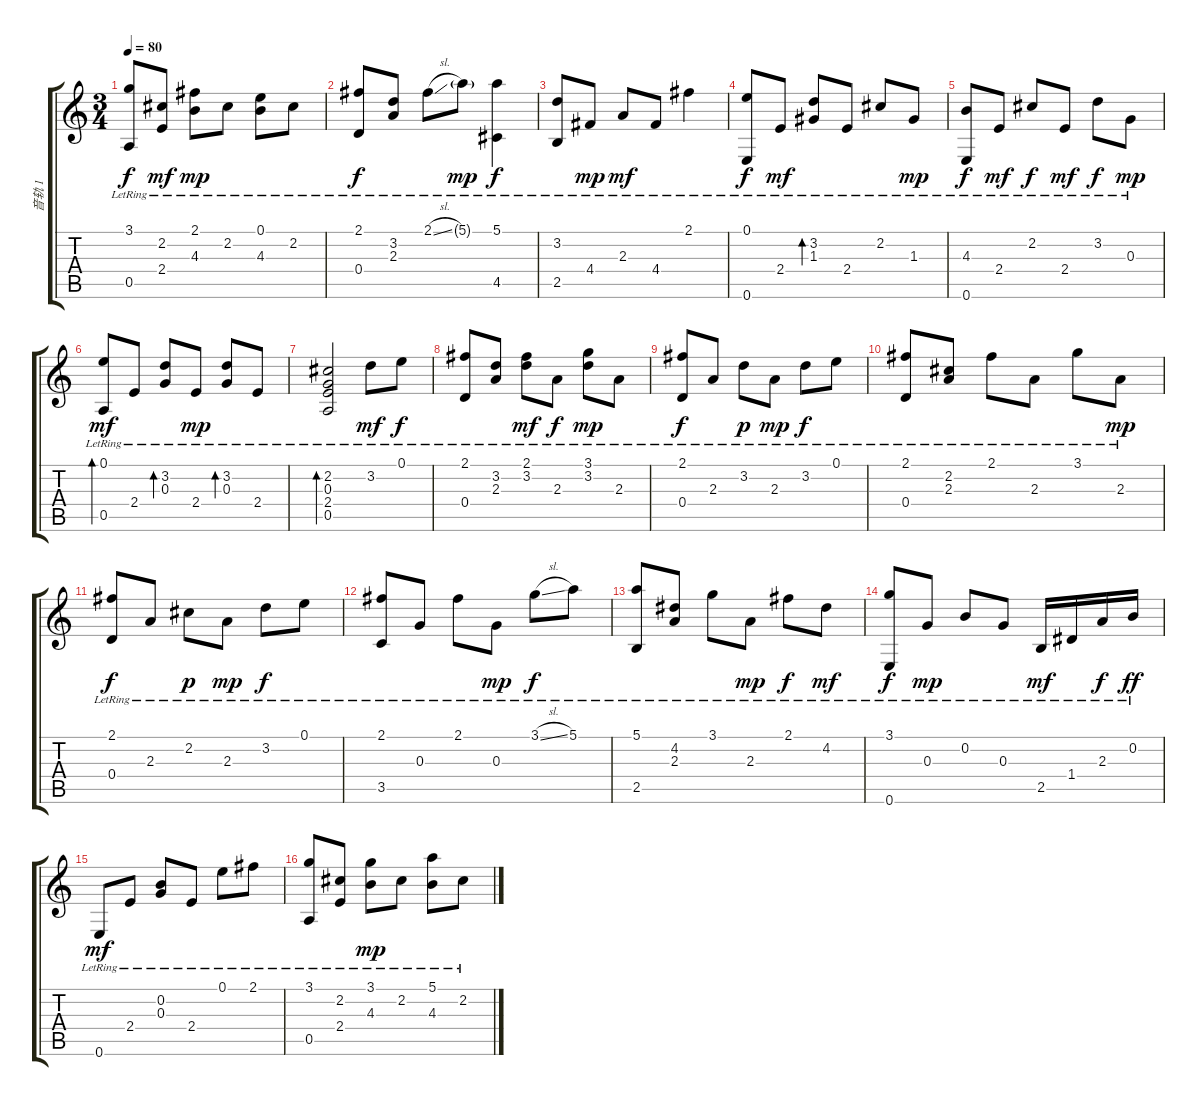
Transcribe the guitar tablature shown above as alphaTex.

\track ("音轨 1" "音轨 1") {instrument acousticguitarnylon}
\staff {score tabs}
\tuning (E4 B3 G3 D3 A2 E2) {hide}
\ts (3 4)
\tempo 80
\clef g2
\ks c
(3.1{lr} 0.5{lr}).8{dy f} (2.2{lr} 2.4{lr}).8{dy mf} (2.1{lr} 4.3{lr}).8{dy mp} 2.2{lr}.8 (0.1{lr} 4.3{lr}).8 2.2{lr}.8 |
(2.1{lr} 0.4{lr}).8{dy f} (3.2{lr} 2.3{lr}).8 2.1{sl lr}.8 5.1{g lr}.8{dy mp} (5.1{lr} 4.5{lr}).4{dy f} |
(3.2{lr} 2.5{lr}).8 4.4{lr}.8{dy mp} 2.3{lr}.8{dy mf} 4.4{lr}.8 2.1{lr}.4 |
(0.1{lr} 0.6{lr}).8{dy f} 2.4{lr}.8{dy mf} (3.2{lr} 1.3{lr}).8{bd 480} 2.4{lr}.8 2.2{lr}.8 1.3{lr}.8{dy mp} |
(4.3{lr} 0.6{lr}).8{dy f} 2.4{lr}.8{dy mf} 2.2{lr}.8{dy f} 2.4{lr}.8{dy mf} 3.2{lr}.8{dy f} 0.3{lr}.8{dy mp} |
(0.1{lr} 0.5{lr}).8{bd 480 dy mf} 2.4{lr}.8 (3.2{lr} 0.3{lr}).8{bd 120} 2.4{lr}.8{dy mp} (3.2{lr} 0.3{lr}).8{bd 120} 2.4{lr}.8 |
(2.2{lr} 0.3{lr} 2.4{lr} 0.5{lr}).2{bd 240} 3.2{lr}.8{dy mf} 0.1{lr}.8{dy f} |
(2.1{lr} 0.4{lr}).8 (3.2{lr} 2.3{lr}).8 (2.1{lr} 3.2{lr}).8{dy mf} 2.3{lr}.8{dy f} (3.1{lr} 3.2{lr}).8{dy mp} 2.3{lr}.8 |
(2.1{lr} 0.4{lr}).8{dy f} 2.3{lr}.8 3.2{lr}.8{dy p} 2.3{lr}.8{dy mp} 3.2{lr}.8{dy f} 0.1{lr}.8 |
(2.1{lr} 0.4{lr}).8 (2.2{lr} 2.3{lr}).8 2.1{lr}.8 2.3{lr}.8 3.1{lr}.8 2.3{lr}.8{dy mp} |
(2.1{lr} 0.4{lr}).8{dy f} 2.3{lr}.8 2.2{lr}.8{dy p} 2.3{lr}.8{dy mp} 3.2{lr}.8{dy f} 0.1{lr}.8 |
(2.1{lr} 3.5{lr}).8 0.3{lr}.8 2.1{lr}.8 0.3{lr}.8{dy mp} 3.1{sl lr}.8{dy f} 5.1{lr}.8 |
(5.1{lr} 2.5{lr}).8 (4.2{lr} 2.3{lr}).8 3.1{lr}.8 2.3{lr}.8{dy mp} 2.1{lr}.8{dy f} 4.2{lr}.8{dy mf} |
(3.1{lr} 0.6{lr}).8{dy f} 0.3{lr}.8{dy mp} 0.2{lr}.8 0.3{lr}.8 2.5{lr}.16{dy mf} 1.4{lr}.16 2.3{lr}.16{dy f} 0.2{lr}.16{dy ff} |
0.6{lr}.8{dy mf} 2.4{lr}.8 (0.2{lr} 0.3{lr}).8 2.4{lr}.8 0.1{lr}.8 2.1{lr}.8 |
(3.1{lr} 0.5{lr}).8 (2.2{lr} 2.4{lr}).8 (3.1{lr} 4.3{lr}).8{dy mp} 2.2{lr}.8 (5.1{lr} 4.3{lr}).8 2.2{lr}.8
